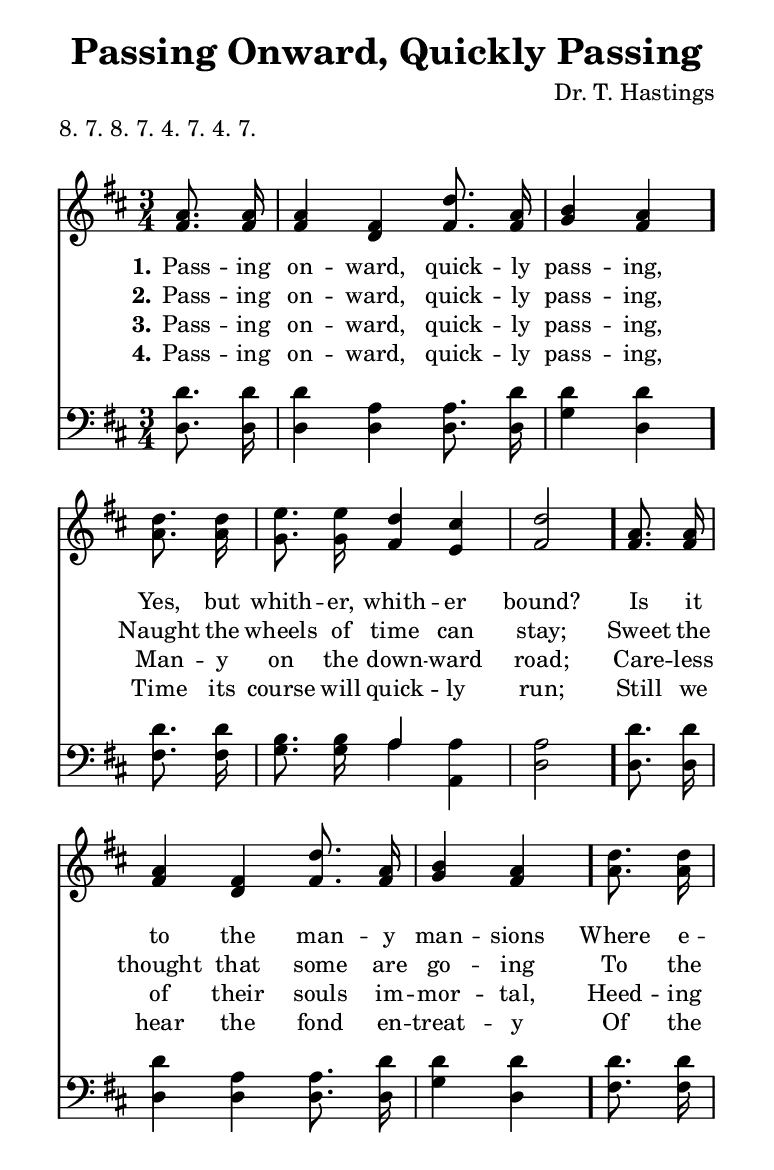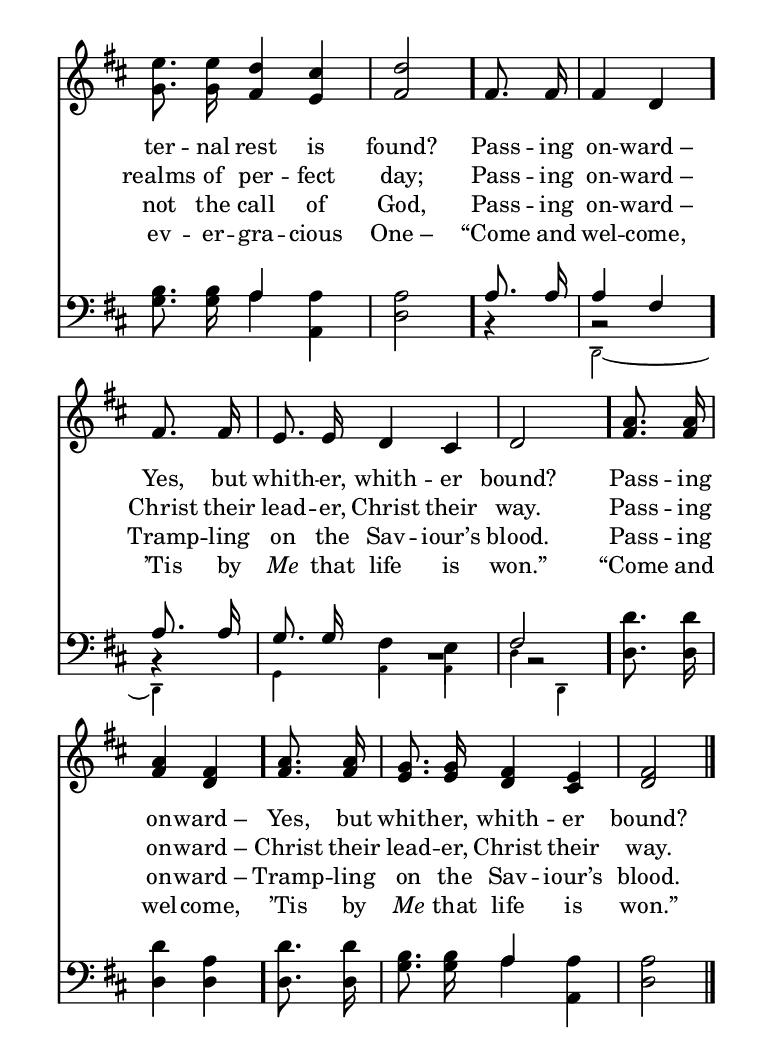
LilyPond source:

\include "common/global.ily"
\paper {
  \include "common/paper.ily"
}

\header{
  %gospel
  hymnnumber = "30"
  title = "Passing Onward, Quickly Passing"
  tunename = "Zion"
  meter = "8. 7. 8. 7. 4. 7. 4. 7." % original has 8. 7. 8. 7. 4. 7.
  poet = ""
  composer = "Dr. T. Hastings"
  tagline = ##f
}

% for fermata in MIDI
ta = { \tempo 4=80 }
tb = { \tempo 4=40 }

patternAA = { c8. c16 | c4 c4 c8. c16 | c4 c4 }

patternBA = { c8. c16 | c8. c16 c4 c4 | c2 }
patternBB = { c4 | \once \override MultiMeasureRest.staff-position = #-8 R1*3/4 | c2 }

patternCA = { c8. c16 | c4 c4 }
patternCB = { c4 | c2 }

global = {
  \include "common/overrides.ily"
  \override Staff.TimeSignature.style = #'numbered
  \time 3/4
  \override Score.MetronomeMark.transparent = ##t % hide all fermata changes too
  \ta
  \key d \major
  \partial 4
  \autoBeamOff
}

notesSoprano = {
\global
\relative c'' {

  \changePitch \patternAA { a a | a fis d' a | b a }
  \changePitch \patternBA { d d | e e d cis  | d   }
  \changePitch \patternAA { a a | a fis d' a | b a }
  \changePitch \patternBA { d d | e e d cis  | d   }

  \changePitch \patternCA { fis, fis | fis d     }
  \changePitch \patternBA { fis fis  | e e d cis | d   }
  \changePitch \patternCA { a' a     | a fis     }
  \changePitch \patternBA { a a      | g g fis e | fis }

  \bar "|."

}
}

notesAlto = {
\global
\relative e' {

  \changePitch \patternAA { fis fis | fis d fis fis | g fis }
  \changePitch \patternBA { a a     | g g fis e     | fis   }
  \changePitch \patternAA { fis fis | fis d fis fis | g fis }
  \changePitch \patternBA { a a     | g g fis e     | fis   }

  \changePitch \patternCB { r       | r         }
  \changePitch \patternBB { r       |           | r } % middle rest is explicit in patternBB
  \changePitch \patternCA { fis fis | fis d     }
  \changePitch \patternBA { fis fis | e e d cis | d }

}
}

notesTenor = {
\global
\relative a {

  \changePitch \patternAA { d d | d a a d | d d }
  \changePitch \patternBA { d d | b b a a | a   }
  \changePitch \patternAA { d d | d a a d | d d }
  \changePitch \patternBA { d d | b b a a | a   }

  \stemUp % prevent note/rest collision
  \changePitch \patternCA { a a  | a fis     }
  \changePitch \patternBA { a a  | g g fis e | fis }
  \changePitch \patternCA { d' d | d a       }
  \changePitch \patternBA { d d  | b b a a   | a   }

}
}

notesBass = {
\global
\relative f {

  \changePitch \patternAA { d d | d d d d | g d }
  \changePitch \patternBA { fis fis | g g a a, | d }
  \changePitch \patternAA { d d | d d d d | g d }
  \changePitch \patternBA { fis fis | g g a a, | d }

<<
  { b4 \rest | b2 \rest }
\\
  \override NoteHead.font-size = #-4 { \skip 4 | d,2 ~ }
>>

<<
  % TODO find extra-offset such that eogsized and letter both have aesthetic rest placement
  { b'4 \rest | \once \override Rest.extra-offset = #'(15 . 0) b1*3/4 \rest | \once \override Rest.extra-offset = #'(1.7 . 0) b2 \rest }
\\
  \override NoteHead.font-size = #-4 { d,4 g4 a4 a4 | d4 d,4 }
>>

  \changePitch \patternCA { d' d | d d }
  \changePitch \patternBA { d d | g g a a, | d }

}
}

wordsA = \lyricmode {
\set stanza = "1."

Pass -- ing on -- ward, quick -- ly pass -- ing, \bar "."
Yes, but whith -- er, whith -- er bound? \bar "." \eogbreak
Is it to the man -- y man -- sions \bar "."
Where e -- ter -- nal rest is found? \bar "." \eogbreak
Pass -- ing on -- ward_– \bar "."
Yes, but whith -- er, whith -- er bound? \bar "." \eogbreak
Pass -- ing on -- ward_– \bar "."
Yes, but whith -- er, whith -- er bound? \bar "." \eogbreak

}

wordsB = \lyricmode {
\set stanza = "2."

Pass -- ing on -- ward, quick -- ly pass -- ing,
Naught the wheels of time can stay;
Sweet the thought that some are go -- ing
To the realms of per -- fect day;
Pass -- ing on -- ward_–
Christ their lead -- er, Christ their way.
Pass -- ing on -- ward_–
Christ their lead -- er, Christ their way.

}

wordsC = \lyricmode {
\set stanza = "3."

Pass -- ing on -- ward, quick -- ly pass -- ing,
Man -- y on the down -- ward road;
Care -- less of their souls im -- mor -- tal,
Heed -- ing not the call of God,
Pass -- ing on -- ward_–
Tramp -- ling on the Sav -- iour’s blood.
Pass -- ing on -- ward_–
Tramp -- ling on the Sav -- iour’s blood.

}

wordsD = \lyricmode {
\set stanza = "4."

Pass -- ing on -- ward, quick -- ly pass -- ing,
Time its course will quick -- ly run;
Still we hear the fond en -- treat -- y
Of the ev -- er -- gra -- cious One_–
“Come and wel -- come,
’Tis by { \italicsOn } Me { \italicsOff } that life is won.”
“Come and wel -- come,
’Tis by { \italicsOn } Me { \italicsOff } that life is won.”

}

\score {
  \context ChoirStaff <<
    \context Staff = upper <<
      \set Staff.autoBeaming = ##f
      \set ChoirStaff.systemStartDelimiter = #'SystemStartBar
      \set ChoirStaff.printPartCombineTexts = ##f
      \partcombine #'(2 . 11) \notesSoprano \notesAlto
      \context NullVoice = sopranos { \voiceOne << \notesSoprano >> }
      \context Lyrics = one   \lyricsto sopranos \wordsA
      \context Lyrics = two   \lyricsto sopranos \wordsB
      \context Lyrics = three \lyricsto sopranos \wordsC
      \context Lyrics = four  \lyricsto sopranos \wordsD
    >>
    \context Staff = men <<
      \set Staff.autoBeaming = ##f
      \clef bass
      \set ChoirStaff.printPartCombineTexts = ##f
      \partcombine #'(2 . 11) \notesTenor \notesBass
    >>
  >>
  \layout {
    \include "common/layout.ily"
  }
  #(cond ((ly:get-option 'eog-midi-permitted) #{ \midi{
    \include "common/midi.ily"
  } #}))
}

\version "2.19.49"  % necessary for upgrading to future LilyPond versions.

% vi:set et ts=2 sw=2 ai nocindent syntax=lilypond:
